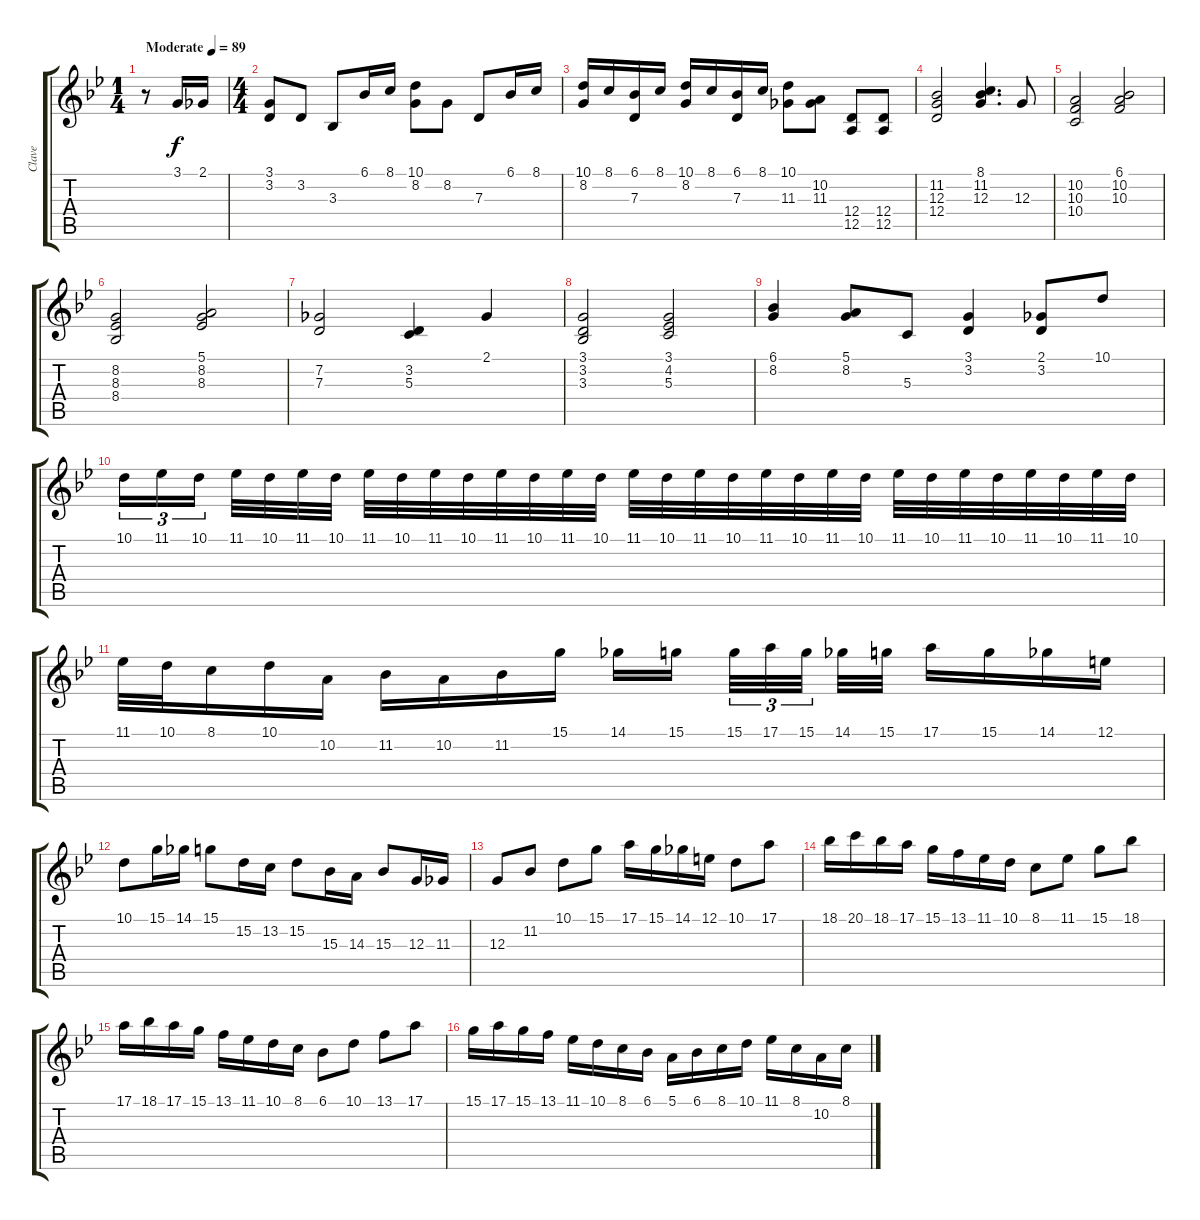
\track ("Clave" "Clave") {instrument harpsichord}
\staff {score tabs}
\tuning (E4 B3 G3 D3 A2 E2) {hide}
\ts (1 4)
\tempo (89 "Moderate")
\clef g2
\ks gminor
r.8{dy f instrument harpsichord} 3.1.16 2.1.16 |
\ts (4 4)
(3.1 3.2).8 3.2.8 3.3.8 6.1.16 8.1.16 (10.1 8.2).8 8.2.8 7.3.8 6.1.16 8.1.16 |
(10.1 8.2).16 8.1.16 (6.1 7.3).16 8.1.16 (10.1 8.2).16 8.1.16 (6.1 7.3).16 8.1.16 (10.1 11.3).8 (10.2 11.3).8 (12.4 12.5).8 (12.4 12.5).8 |
(11.2 12.3 12.4).2 (8.1 11.2 12.3).4{d} 12.3.8 |
(10.2 10.3 10.4).2 (6.1 10.2 10.3).2 |
(8.2 8.3 8.4).2 (5.1 8.2 8.3).2 |
(7.2 7.3).2 (3.2 5.3).4 2.1.4 |
(3.1 3.2 3.3).2 (3.1 4.2 5.3).2 |
(6.1 8.2).4 (5.1 8.2).8 5.3.8 (3.1 3.2).4 (2.1 3.2).8 10.1.8 |
10.1.16{tu (3 2)} 11.1.16{tu (3 2)} 10.1.16{tu (3 2) beam splitsecondary} 11.1.32 10.1.32 11.1.32 10.1.32 11.1.32 10.1.32 11.1.32 10.1.32 11.1.32 10.1.32 11.1.32 10.1.32 11.1.32 10.1.32 11.1.32 10.1.32 11.1.32 10.1.32 11.1.32 10.1.32 11.1.32 10.1.32 11.1.32 10.1.32 11.1.32 10.1.32 11.1.32 10.1.32 |
11.1.32 10.1.32 8.1.16 10.1.16 10.2.16 11.2.16 10.2.16 11.2.16 15.1.16 14.1.16 15.1.16{beam splitsecondary} 15.1.32{tu (3 2)} 17.1.32{tu (3 2)} 15.1.32{tu (3 2) beam splitsecondary} 14.1.32 15.1.32 17.1.16 15.1.16 14.1.16 12.1.16 |
10.1.8 15.1.16 14.1.16 15.1.8 15.2.16 13.2.16 15.2.8 15.3.16 14.3.16 15.3.8 12.3.16 11.3.16 |
12.3.8 11.2.8 10.1.8 15.1.8 17.1.16 15.1.16 14.1.16 12.1.16 10.1.8 17.1.8 |
18.1.16 20.1.16 18.1.16 17.1.16 15.1.16 13.1.16 11.1.16 10.1.16 8.1.8 11.1.8 15.1.8 18.1.8 |
17.1.16 18.1.16 17.1.16 15.1.16 13.1.16 11.1.16 10.1.16 8.1.16 6.1.8 10.1.8 13.1.8 17.1.8 |
15.1.16 17.1.16 15.1.16 13.1.16 11.1.16 10.1.16 8.1.16 6.1.16 5.1.16 6.1.16 8.1.16 10.1.16 11.1.16 8.1.16 10.2.16 8.1.16
